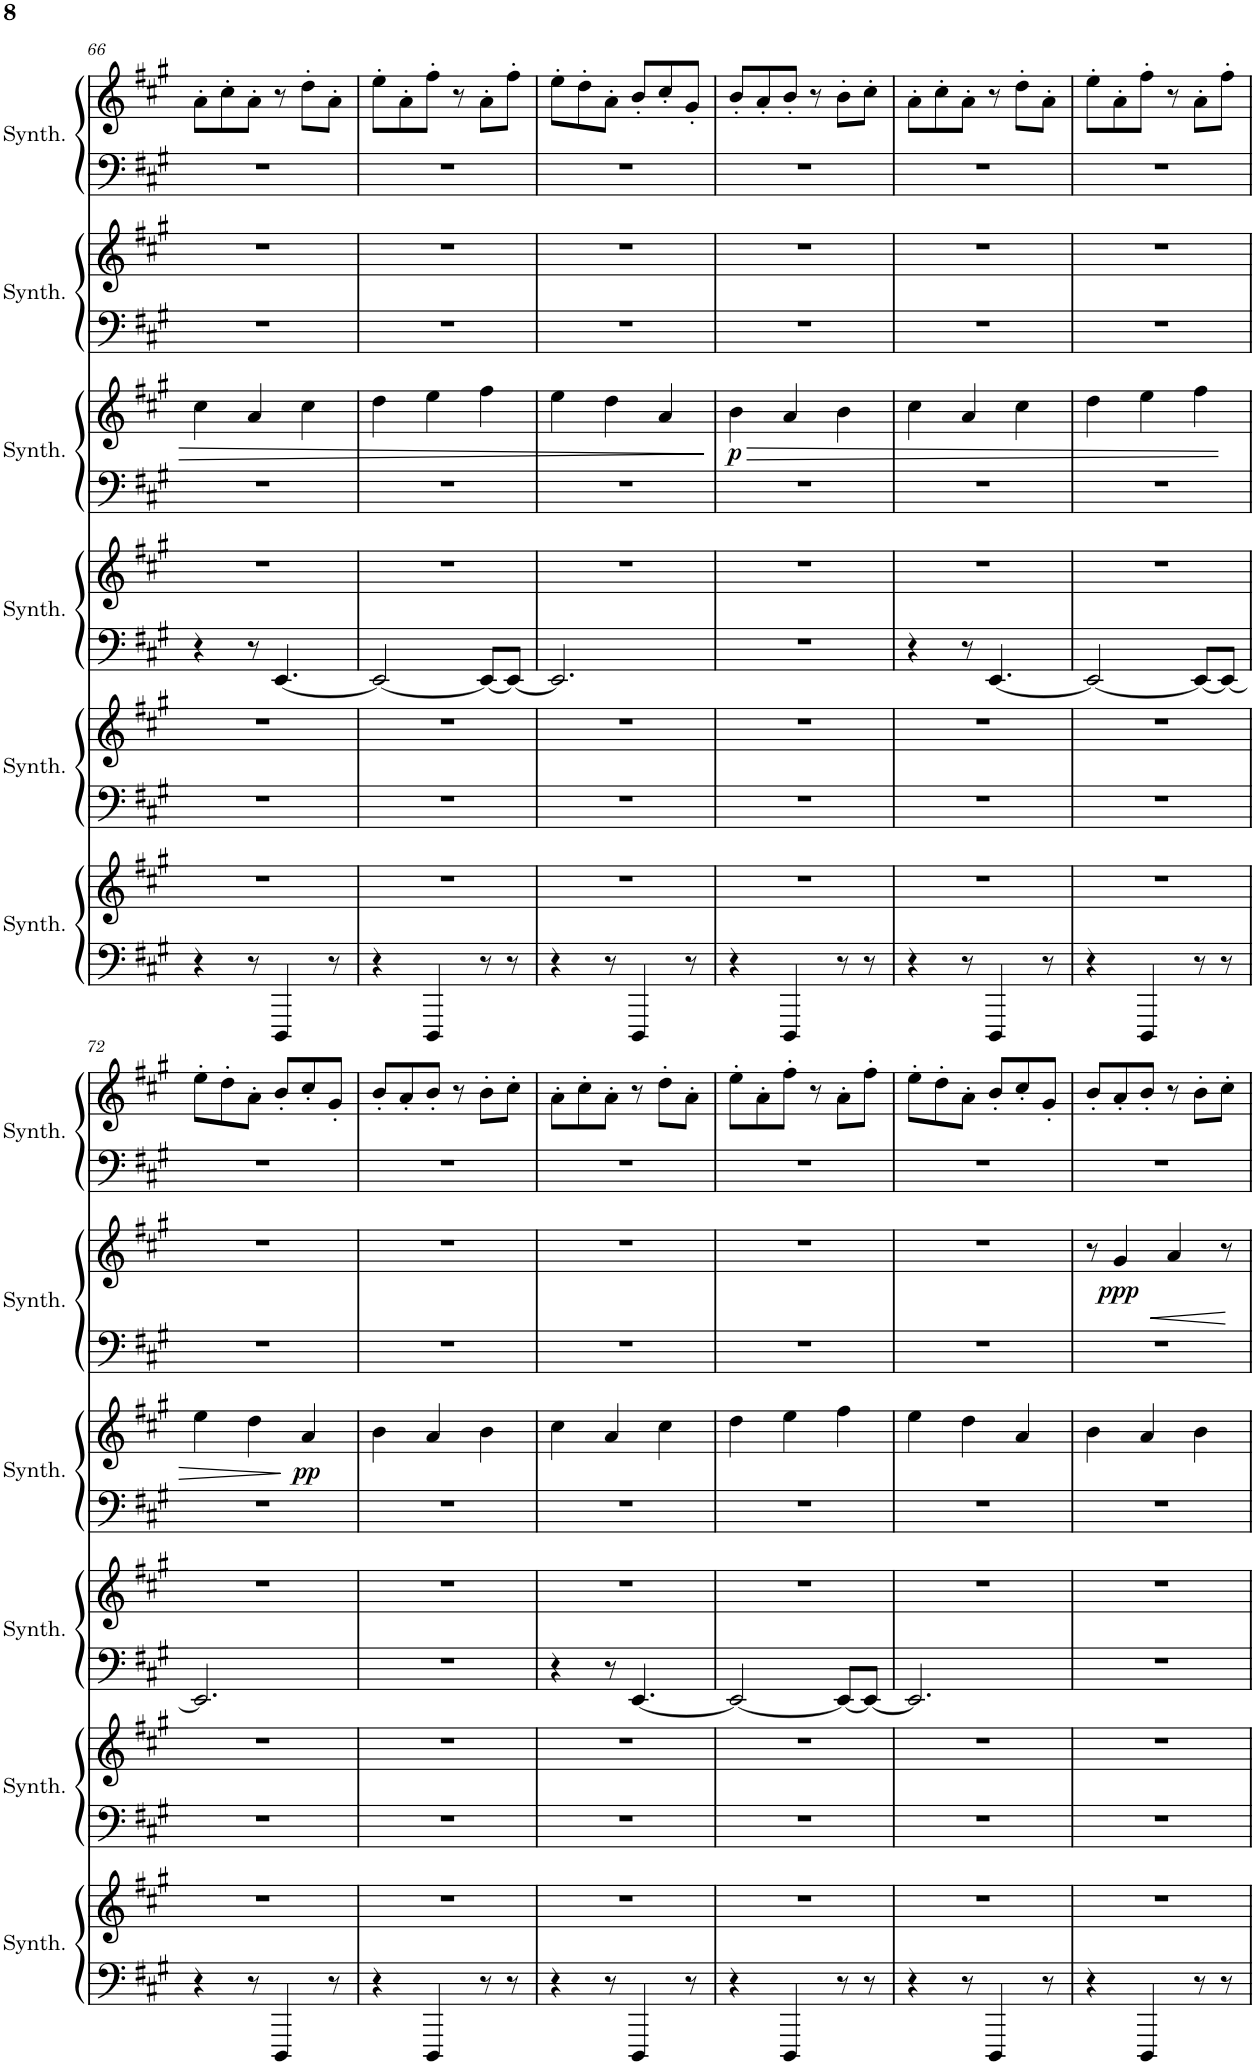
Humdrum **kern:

**kern	**kern	**kern	**kern	**kern	**kern	**kern	**kern	**dynam	**kern	**kern	**dynam	**kern	**kern
*part6	*part6	*part5	*part5	*part4	*part4	*part3	*part3	*part3	*part2	*part2	*part2	*part1	*part1
*staff12	*staff11	*staff10	*staff9	*staff8	*staff7	*staff6	*staff5	*staff5/6	*staff4	*staff3	*staff3/4	*staff2	*staff1
*I"Crystal Synthesizer	*	*I"Saw Synthesizer	*	*I"Atmosphere Synthesizer	*	*I"Choir Synthesizer	*	*	*I"Bowed Synthesizer	*	*	*I"String Synthesizer	*
*I'Synth.	*	*I'Synth.	*	*I'Synth.	*	*I'Synth.	*	*	*I'Synth.	*	*	*I'Synth.	*
!!LO:PB:g=z
*clefF4	*clefG2	*clefF4	*clefG2	*clefF4	*clefG2	*clefF4	*clefG2	*	*clefF4	*clefG2	*	*clefF4	*clefG2
*k[f#c#g#]	*k[f#c#g#]	*k[f#c#g#]	*k[f#c#g#]	*k[f#c#g#]	*k[f#c#g#]	*k[f#c#g#]	*k[f#c#g#]	*	*k[f#c#g#]	*k[f#c#g#]	*	*k[f#c#g#]	*k[f#c#g#]
*M6/8	*M6/8	*M6/8	*M6/8	*M6/8	*M6/8	*M6/8	*M6/8	*	*M6/8	*M6/8	*	*M6/8	*M6/8
=66	=66	=66	=66	=66	=66	=66	=66	=66	=66	=66	=66	=66	=66
4r	2.r	2.r	2.r	4r	2.r	2.r	4cc#\	.	2.r	2.r	.	2.r	8a'\L
.	.	.	.	.	.	.	.	.	.	.	.	.	8cc#'\
8r	.	.	.	8r	.	.	4a/	.	.	.	.	.	8a'\J
4DDD/	.	.	.	[4.EE/	.	.	.	.	.	.	.	.	8r
.	.	.	.	.	.	.	4cc#\	.	.	.	.	.	8dd'\L
8r	.	.	.	.	.	.	.	.	.	.	.	.	8a'\J
=67	=67	=67	=67	=67	=67	=67	=67	=67	=67	=67	=67	=67	=67
4r	2.r	2.r	2.r	2EE/_	2.r	2.r	4dd\	.	2.r	2.r	.	2.r	8ee'\L
.	.	.	.	.	.	.	.	.	.	.	.	.	8a'\
4DDD/	.	.	.	.	.	.	4ee\	.	.	.	.	.	8ff#'\J
.	.	.	.	.	.	.	.	.	.	.	.	.	8r
8r	.	.	.	8EE/L_	.	.	4ff#\	.	.	.	.	.	8a'\L
8r	.	.	.	8EE/J_	.	.	.	.	.	.	.	.	8ff#'\J
=68	=68	=68	=68	=68	=68	=68	=68	=68	=68	=68	=68	=68	=68
4r	2.r	2.r	2.r	2.EE/]	2.r	2.r	4ee\	.	2.r	2.r	.	2.r	8ee'\L
.	.	.	.	.	.	.	.	.	.	.	.	.	8dd'\
8r	.	.	.	.	.	.	4dd\	.	.	.	.	.	8a'\J
4DDD/	.	.	.	.	.	.	.	.	.	.	.	.	8b'/L
.	.	.	.	.	.	.	4a/	.	.	.	.	.	8cc#'/
8r	.	.	.	.	.	.	.	.	.	.	.	.	8g#'/J
=69	=69	=69	=69	=69	=69	=69	=69	=69	=69	=69	=69	=69	=69
!	!	!	!	!	!	!	!	!LO:HP:b	!	!	!	!	!
!	!	!	!	!	!	!	!	!LO:DY:n=1:b	!	!	!	!	!
4r	2.r	2.r	2.r	2.r	2.r	2.r	4b\	> p	2.r	2.r	.	2.r	8b'/L
.	.	.	.	.	.	.	.	.	.	.	.	.	8a'/
4DDD/	.	.	.	.	.	.	4a/	.	.	.	.	.	8b'/J
.	.	.	.	.	.	.	.	.	.	.	.	.	8r
8r	.	.	.	.	.	.	4b\	.	.	.	.	.	8b'\L
8r	.	.	.	.	.	.	.	.	.	.	.	.	8cc#'\J
=70	=70	=70	=70	=70	=70	=70	=70	=70	=70	=70	=70	=70	=70
4r	2.r	2.r	2.r	4r	2.r	2.r	4cc#\	.	2.r	2.r	.	2.r	8a'\L
.	.	.	.	.	.	.	.	.	.	.	.	.	8cc#'\
8r	.	.	.	8r	.	.	4a/	.	.	.	.	.	8a'\J
4DDD/	.	.	.	[4.EE/	.	.	.	.	.	.	.	.	8r
.	.	.	.	.	.	.	4cc#\	.	.	.	.	.	8dd'\L
8r	.	.	.	.	.	.	.	.	.	.	.	.	8a'\J
=71	=71	=71	=71	=71	=71	=71	=71	=71	=71	=71	=71	=71	=71
4r	2.r	2.r	2.r	2EE/_	2.r	2.r	4dd\	.	2.r	2.r	.	2.r	8ee'\L
.	.	.	.	.	.	.	.	.	.	.	.	.	8a'\
4DDD/	.	.	.	.	.	.	4ee\	.	.	.	.	.	8ff#'\J
.	.	.	.	.	.	.	.	.	.	.	.	.	8r
8r	.	.	.	8EE/L_	.	.	4ff#\	.	.	.	.	.	8a'\L
8r	.	.	.	8EE/J_	.	.	.	.	.	.	.	.	8ff#'\J
!!LO:LB:g=z
=72	=72	=72	=72	=72	=72	=72	=72	=72	=72	=72	=72	=72	=72
4r	2.r	2.r	2.r	2.EE/]	2.r	2.r	4ee\	.	2.r	2.r	.	2.r	8ee'\L
.	.	.	.	.	.	.	.	.	.	.	.	.	8dd'\
8r	.	.	.	.	.	.	4dd\	.	.	.	.	.	8a'\J
4DDD/	.	.	.	.	.	.	.	.	.	.	.	.	8b'/L
!	!	!	!	!	!	!	!	!LO:DY:n=1:b	!	!	!	!	!
.	.	.	.	.	.	.	4a/	] pp	.	.	.	.	8cc#'/
8r	.	.	.	.	.	.	.	.	.	.	.	.	8g#'/J
=73	=73	=73	=73	=73	=73	=73	=73	=73	=73	=73	=73	=73	=73
4r	2.r	2.r	2.r	2.r	2.r	2.r	4b\	.	2.r	2.r	.	2.r	8b'/L
.	.	.	.	.	.	.	.	.	.	.	.	.	8a'/
4DDD/	.	.	.	.	.	.	4a/	.	.	.	.	.	8b'/J
.	.	.	.	.	.	.	.	.	.	.	.	.	8r
8r	.	.	.	.	.	.	4b\	.	.	.	.	.	8b'\L
8r	.	.	.	.	.	.	.	.	.	.	.	.	8cc#'\J
=74	=74	=74	=74	=74	=74	=74	=74	=74	=74	=74	=74	=74	=74
4r	2.r	2.r	2.r	4r	2.r	2.r	4cc#\	.	2.r	2.r	.	2.r	8a'\L
.	.	.	.	.	.	.	.	.	.	.	.	.	8cc#'\
8r	.	.	.	8r	.	.	4a/	.	.	.	.	.	8a'\J
4DDD/	.	.	.	[4.EE/	.	.	.	.	.	.	.	.	8r
.	.	.	.	.	.	.	4cc#\	.	.	.	.	.	8dd'\L
8r	.	.	.	.	.	.	.	.	.	.	.	.	8a'\J
=75	=75	=75	=75	=75	=75	=75	=75	=75	=75	=75	=75	=75	=75
4r	2.r	2.r	2.r	2EE/_	2.r	2.r	4dd\	.	2.r	2.r	.	2.r	8ee'\L
.	.	.	.	.	.	.	.	.	.	.	.	.	8a'\
4DDD/	.	.	.	.	.	.	4ee\	.	.	.	.	.	8ff#'\J
.	.	.	.	.	.	.	.	.	.	.	.	.	8r
8r	.	.	.	8EE/L_	.	.	4ff#\	.	.	.	.	.	8a'\L
8r	.	.	.	8EE/J_	.	.	.	.	.	.	.	.	8ff#'\J
=76	=76	=76	=76	=76	=76	=76	=76	=76	=76	=76	=76	=76	=76
4r	2.r	2.r	2.r	2.EE/]	2.r	2.r	4ee\	.	2.r	2.r	.	2.r	8ee'\L
.	.	.	.	.	.	.	.	.	.	.	.	.	8dd'\
8r	.	.	.	.	.	.	4dd\	.	.	.	.	.	8a'\J
4DDD/	.	.	.	.	.	.	.	.	.	.	.	.	8b'/L
.	.	.	.	.	.	.	4a/	.	.	.	.	.	8cc#'/
8r	.	.	.	.	.	.	.	.	.	.	.	.	8g#'/J
=77	=77	=77	=77	=77	=77	=77	=77	=77	=77	=77	=77	=77	=77
4r	2.r	2.r	2.r	2.r	2.r	2.r	4b\	.	2.r	8r	.	2.r	8b'/L
!	!	!	!	!	!	!	!	!	!	!	!LO:DY:b	!	!
.	.	.	.	.	.	.	.	.	.	4g#/	ppp	.	8a'/
4DDD/	.	.	.	.	.	.	4a/	.	.	.	.	.	8b'/J
.	.	.	.	.	.	.	.	.	.	4a/	.	.	8r
8r	.	.	.	.	.	.	4b\	.	.	.	.	.	8b'\L
8r	.	.	.	.	.	.	.	.	.	8r	.	.	8cc#'\J
=	=	=	=	=	=	=	=	=	=	=	=	=	=
*-	*-	*-	*-	*-	*-	*-	*-	*-	*-	*-	*-	*-	*-
